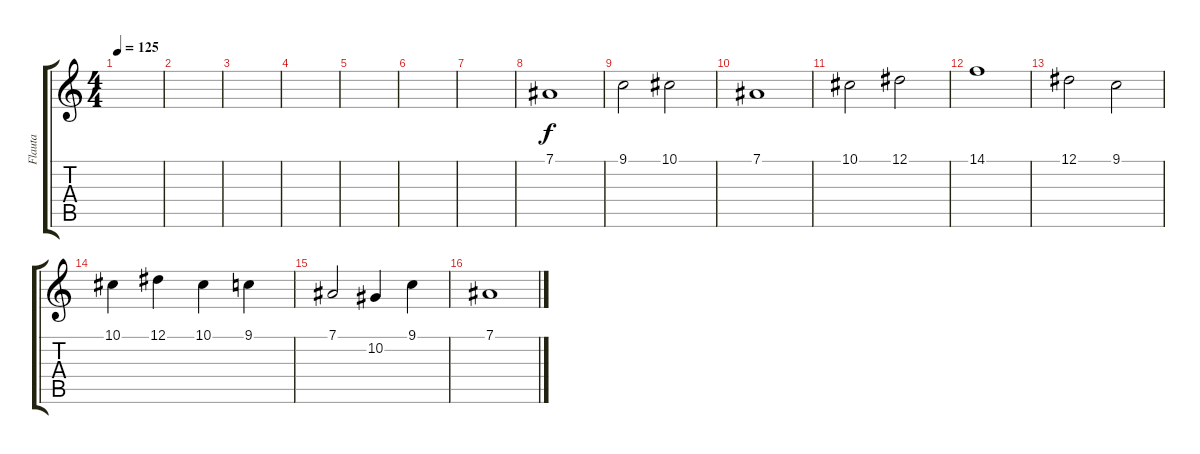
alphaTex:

\track ("Flauta" "Flauta") {instrument panflute}
\staff {score tabs}
\tuning (Eb4 Bb3 Gb3 Db3 Ab2 Eb2) {hide}
\ts (4 4)
\tempo 125
\clef g2
\ks c
|
|
|
|
|
|
|
7.1.1 |
9.1.2 10.1.2 |
7.1.1 |
10.1.2 12.1.2 |
14.1.1 |
12.1.2 9.1.2 |
10.1.4 12.1.4 10.1.4 9.1.4 |
7.1.2 10.2.4 9.1.4 |
7.1.1
